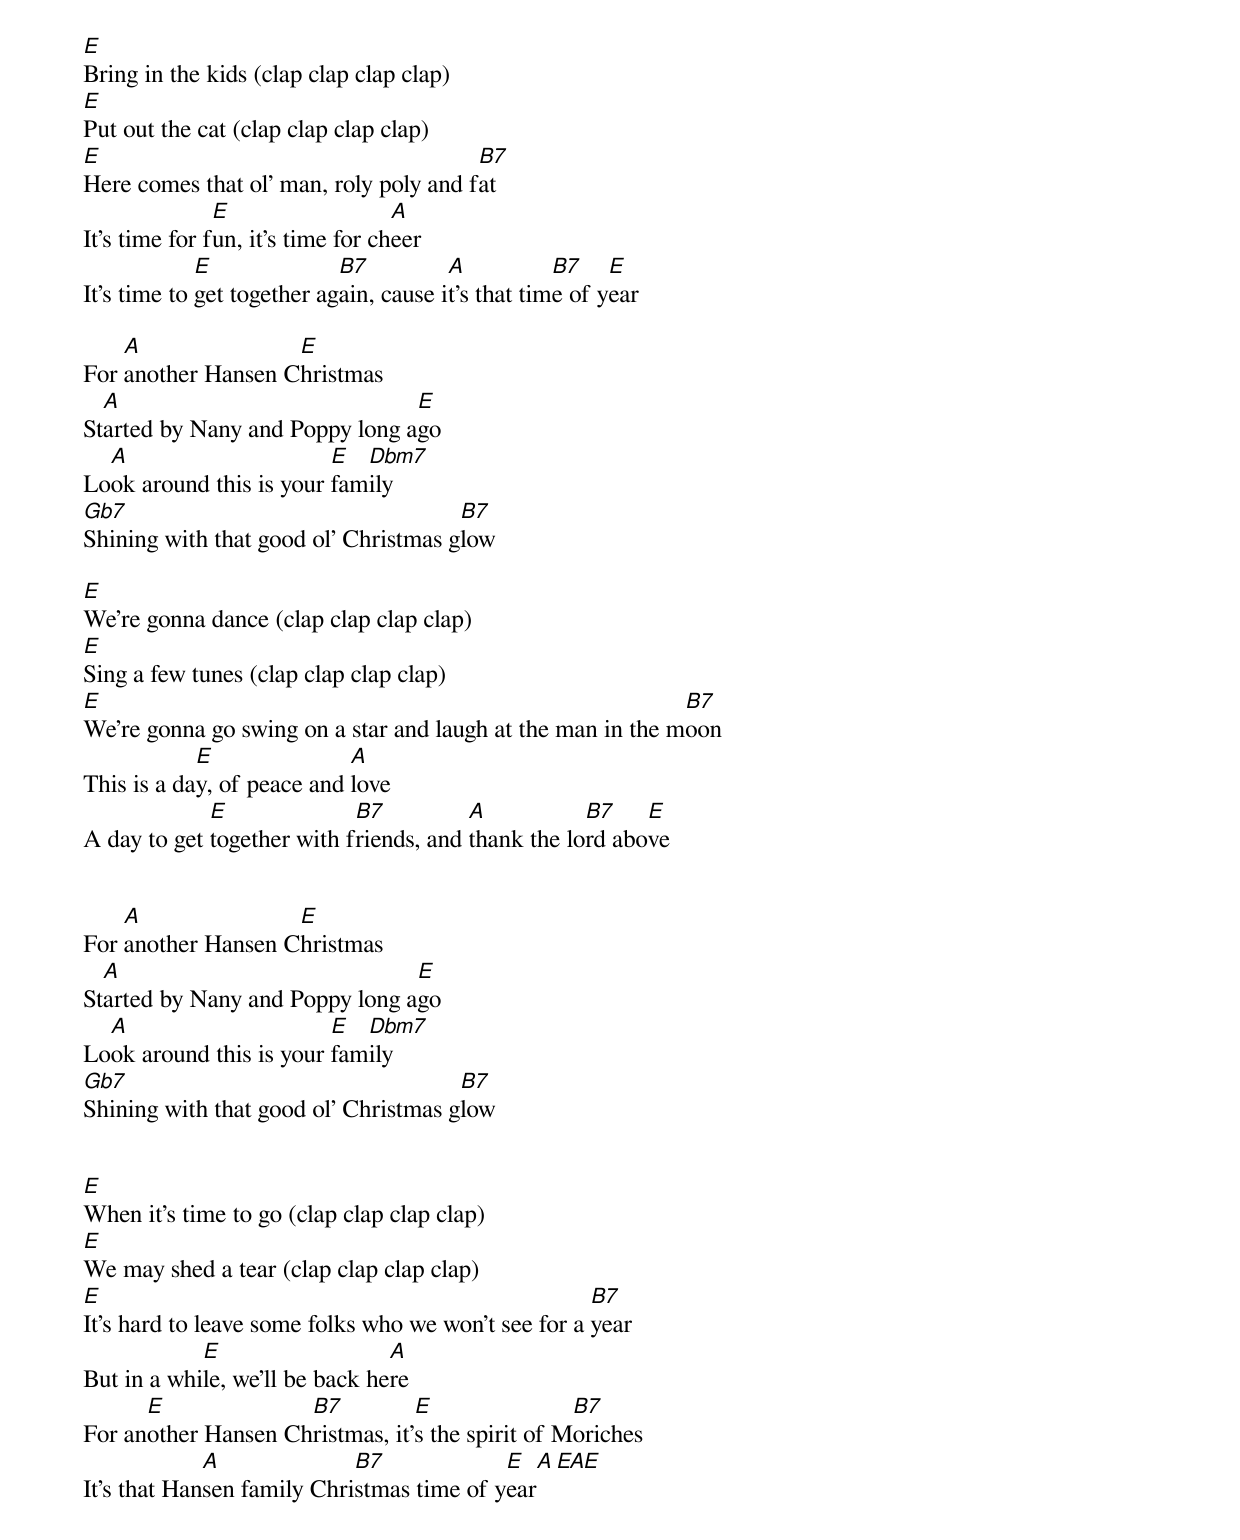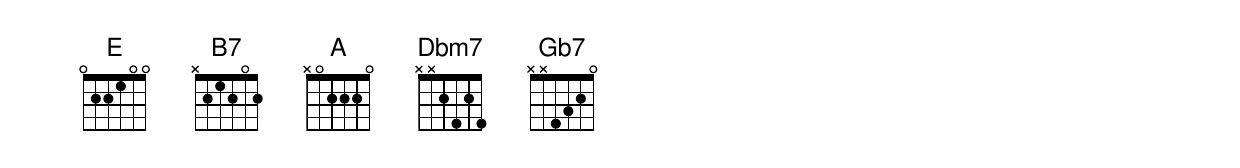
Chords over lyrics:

E
Bring in the kids (clap clap clap clap)
E
Put out the cat (clap clap clap clap)
E                                       B7
Here comes that ol' man, roly poly and fat
               E                   A
It's time for fun, it's time for cheer
             E              B7          A           B7    E
It's time to get together again, cause it's that time of year

    A               E
For another Hansen Christmas
  A                             E
Started by Nany and Poppy long ago
  A                      E  Dbm7
Look around this is your family
Gb7                                   B7
Shining with that good ol' Christmas glow

E
We're gonna dance (clap clap clap clap)
E
Sing a few tunes (clap clap clap clap)
E                                                           B7
We're gonna go swing on a star and laugh at the man in the moon
            E               A
This is a day, of peace and love
             E              B7          A           B7    E
A day to get together with friends, and thank the lord above


    A               E
For another Hansen Christmas
  A                             E
Started by Nany and Poppy long ago
  A                      E  Dbm7
Look around this is your family
Gb7                                   B7
Shining with that good ol' Christmas glow


E
When it's time to go (clap clap clap clap)
E
We may shed a tear (clap clap clap clap)
E                                                    B7
It's hard to leave some folks who we won't see for a year
            E                   A
But in a while, we'll be back here
      E              B7          E                B7
For another Hansen Christmas, it's the spirit of Moriches
             A              B7             E   A  EAE
It's that Hansen family Christmas time of year
